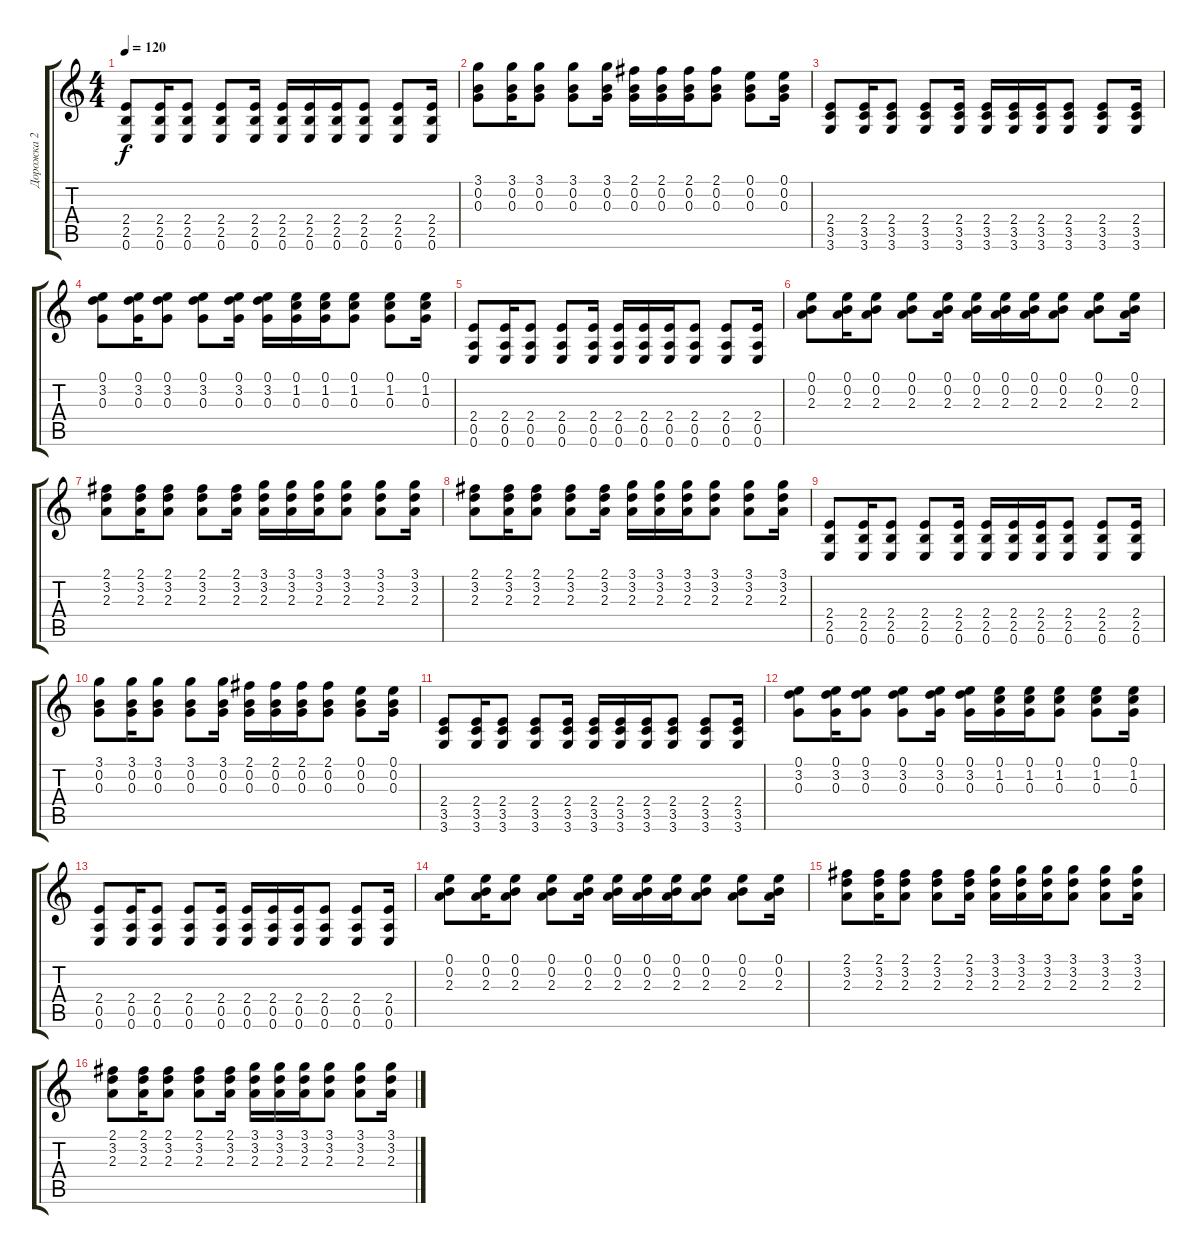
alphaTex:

\track ("Дорожка 2" "Дорожка 2") {instrument acousticguitarsteel}
\staff {score tabs}
\tuning (E4 B3 G3 D3 A2 E2) {hide}
\ts (4 4)
\tempo 120
\clef g2
\ks c
(2.4 2.5 0.6).8{dy f} (2.4 2.5 0.6).16 (2.4 2.5 0.6).8 (2.4 2.5 0.6).8 (2.4 2.5 0.6).16 (2.4 2.5 0.6).16 (2.4 2.5 0.6).16 (2.4 2.5 0.6).16 (2.4 2.5 0.6).8 (2.4 2.5 0.6).8 (2.4 2.5 0.6).16 |
(3.1 0.2 0.3).8 (3.1 0.2 0.3).16 (3.1 0.2 0.3).8 (3.1 0.2 0.3).8 (3.1 0.2 0.3).16 (2.1 0.2 0.3).16 (2.1 0.2 0.3).16 (2.1 0.2 0.3).16 (2.1 0.2 0.3).8 (0.1 0.2 0.3).8 (0.1 0.2 0.3).16 |
(2.4 3.5 3.6).8 (2.4 3.5 3.6).16 (2.4 3.5 3.6).8 (2.4 3.5 3.6).8 (2.4 3.5 3.6).16 (2.4 3.5 3.6).16 (2.4 3.5 3.6).16 (2.4 3.5 3.6).16 (2.4 3.5 3.6).8 (2.4 3.5 3.6).8 (2.4 3.5 3.6).16 |
(0.1 3.2 0.3).8 (0.1 3.2 0.3).16 (0.1 3.2 0.3).8 (0.1 3.2 0.3).8 (0.1 3.2 0.3).16 (0.1 3.2 0.3).16 (0.1 1.2 0.3).16 (0.1 1.2 0.3).16 (0.1 1.2 0.3).8 (0.1 1.2 0.3).8 (0.1 1.2 0.3).16 |
(2.4 0.5 0.6).8 (2.4 0.5 0.6).16 (2.4 0.5 0.6).8 (2.4 0.5 0.6).8 (2.4 0.5 0.6).16 (2.4 0.5 0.6).16 (2.4 0.5 0.6).16 (2.4 0.5 0.6).16 (2.4 0.5 0.6).8 (2.4 0.5 0.6).8 (2.4 0.5 0.6).16 |
(0.1 0.2 2.3).8 (0.1 0.2 2.3).16 (0.1 0.2 2.3).8 (0.1 0.2 2.3).8 (0.1 0.2 2.3).16 (0.1 0.2 2.3).16 (0.1 0.2 2.3).16 (0.1 0.2 2.3).16 (0.1 0.2 2.3).8 (0.1 0.2 2.3).8 (0.1 0.2 2.3).16 |
(2.1 3.2 2.3).8 (2.1 3.2 2.3).16 (2.1 3.2 2.3).8 (2.1 3.2 2.3).8 (2.1 3.2 2.3).16 (3.1 3.2 2.3).16 (3.1 3.2 2.3).16 (3.1 3.2 2.3).16 (3.1 3.2 2.3).8 (3.1 3.2 2.3).8 (3.1 3.2 2.3).16 |
(2.1 3.2 2.3).8 (2.1 3.2 2.3).16 (2.1 3.2 2.3).8 (2.1 3.2 2.3).8 (2.1 3.2 2.3).16 (3.1 3.2 2.3).16 (3.1 3.2 2.3).16 (3.1 3.2 2.3).16 (3.1 3.2 2.3).8 (3.1 3.2 2.3).8 (3.1 3.2 2.3).16 |
(2.4 2.5 0.6).8 (2.4 2.5 0.6).16 (2.4 2.5 0.6).8 (2.4 2.5 0.6).8 (2.4 2.5 0.6).16 (2.4 2.5 0.6).16 (2.4 2.5 0.6).16 (2.4 2.5 0.6).16 (2.4 2.5 0.6).8 (2.4 2.5 0.6).8 (2.4 2.5 0.6).16 |
(3.1 0.2 0.3).8 (3.1 0.2 0.3).16 (3.1 0.2 0.3).8 (3.1 0.2 0.3).8 (3.1 0.2 0.3).16 (2.1 0.2 0.3).16 (2.1 0.2 0.3).16 (2.1 0.2 0.3).16 (2.1 0.2 0.3).8 (0.1 0.2 0.3).8 (0.1 0.2 0.3).16 |
(2.4 3.5 3.6).8 (2.4 3.5 3.6).16 (2.4 3.5 3.6).8 (2.4 3.5 3.6).8 (2.4 3.5 3.6).16 (2.4 3.5 3.6).16 (2.4 3.5 3.6).16 (2.4 3.5 3.6).16 (2.4 3.5 3.6).8 (2.4 3.5 3.6).8 (2.4 3.5 3.6).16 |
(0.1 3.2 0.3).8 (0.1 3.2 0.3).16 (0.1 3.2 0.3).8 (0.1 3.2 0.3).8 (0.1 3.2 0.3).16 (0.1 3.2 0.3).16 (0.1 1.2 0.3).16 (0.1 1.2 0.3).16 (0.1 1.2 0.3).8 (0.1 1.2 0.3).8 (0.1 1.2 0.3).16 |
(2.4 0.5 0.6).8 (2.4 0.5 0.6).16 (2.4 0.5 0.6).8 (2.4 0.5 0.6).8 (2.4 0.5 0.6).16 (2.4 0.5 0.6).16 (2.4 0.5 0.6).16 (2.4 0.5 0.6).16 (2.4 0.5 0.6).8 (2.4 0.5 0.6).8 (2.4 0.5 0.6).16 |
(0.1 0.2 2.3).8 (0.1 0.2 2.3).16 (0.1 0.2 2.3).8 (0.1 0.2 2.3).8 (0.1 0.2 2.3).16 (0.1 0.2 2.3).16 (0.1 0.2 2.3).16 (0.1 0.2 2.3).16 (0.1 0.2 2.3).8 (0.1 0.2 2.3).8 (0.1 0.2 2.3).16 |
(2.1 3.2 2.3).8 (2.1 3.2 2.3).16 (2.1 3.2 2.3).8 (2.1 3.2 2.3).8 (2.1 3.2 2.3).16 (3.1 3.2 2.3).16 (3.1 3.2 2.3).16 (3.1 3.2 2.3).16 (3.1 3.2 2.3).8 (3.1 3.2 2.3).8 (3.1 3.2 2.3).16 |
(2.1 3.2 2.3).8 (2.1 3.2 2.3).16 (2.1 3.2 2.3).8 (2.1 3.2 2.3).8 (2.1 3.2 2.3).16 (3.1 3.2 2.3).16 (3.1 3.2 2.3).16 (3.1 3.2 2.3).16 (3.1 3.2 2.3).8 (3.1 3.2 2.3).8 (3.1 3.2 2.3).16
